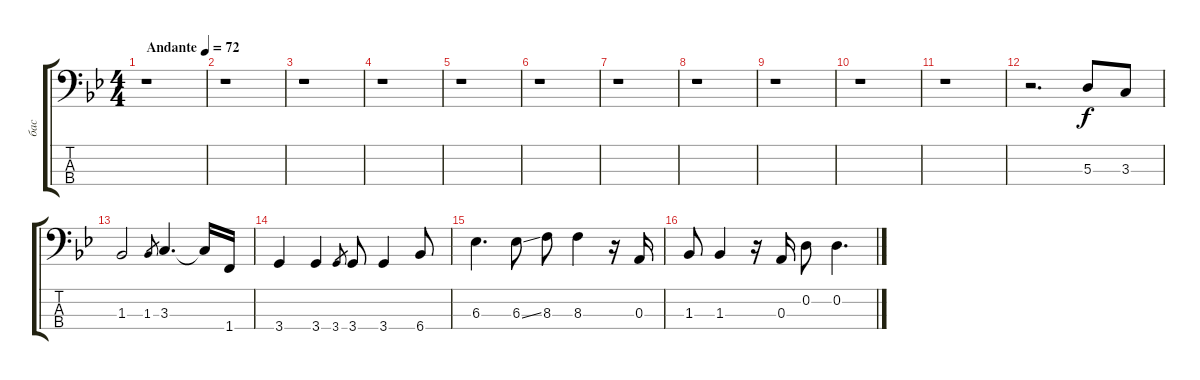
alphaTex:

\track ("бас" "бас") {instrument electricbassfinger}
\staff {score tabs}
\tuning (G2 D2 A1 E1) {hide}
\ts (4 4)
\tempo (72 "Andante")
\clef f4
\ks gminor
r.1{dy f instrument electricbassfinger} |
r.1 |
r.1 |
r.1 |
r.1 |
r.1 |
r.1 |
r.1 |
r.1 |
r.1 |
r.1 |
r.2{d} 5.3.8 3.3.8 |
1.3.2 1.3.8{gr} 3.3.4{d} 3.3{t}.16 1.4.16 |
3.4.4 3.4.4 3.4.8{gr} 3.4.8 3.4.4 6.4.8 |
6.3.4{d} 6.3{ss}.8 8.3.8 8.3.4 r.16 0.3.16 |
1.3.8 1.3.4 r.16 0.3.16 0.2.8 0.2.4{d}
